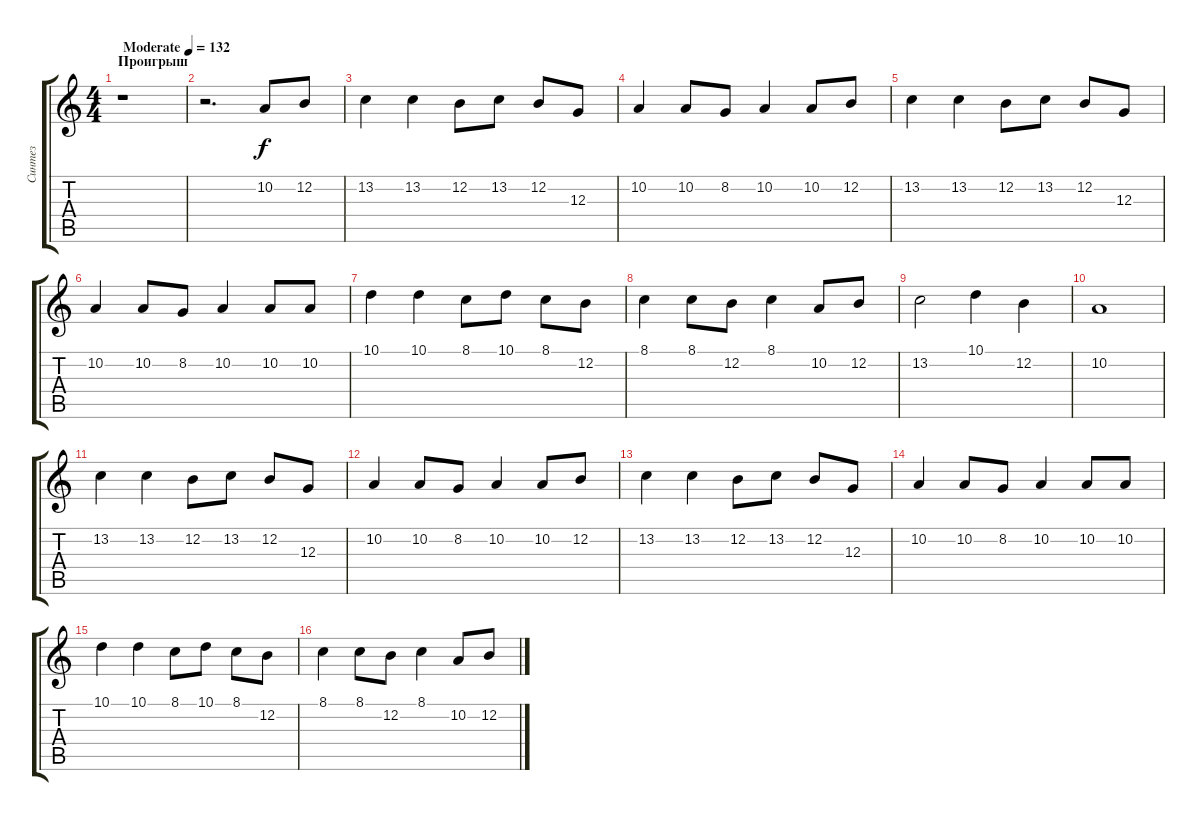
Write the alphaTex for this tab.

\track ("Синтез" "Синтез") {instrument sopranosax}
\staff {score tabs}
\tuning (E4 B3 G3 D3 A2 E2) {hide}
\ts (4 4)
\section ("" "Проигрыш")
\tempo (132 "Moderate")
\clef g2
\ks c
r.1{dy f instrument sopranosax} |
r.2{d} 10.2.8 12.2.8 |
13.2.4 13.2.4 12.2.8 13.2.8 12.2.8 12.3.8 |
10.2.4 10.2.8 8.2.8 10.2.4 10.2.8 12.2.8 |
13.2.4 13.2.4 12.2.8 13.2.8 12.2.8 12.3.8 |
10.2.4 10.2.8 8.2.8 10.2.4 10.2.8 10.2.8 |
10.1.4 10.1.4 8.1.8 10.1.8 8.1.8 12.2.8 |
8.1.4 8.1.8 12.2.8 8.1.4 10.2.8 12.2.8 |
13.2.2 10.1.4 12.2.4 |
10.2.1 |
13.2.4 13.2.4 12.2.8 13.2.8 12.2.8 12.3.8 |
10.2.4 10.2.8 8.2.8 10.2.4 10.2.8 12.2.8 |
13.2.4 13.2.4 12.2.8 13.2.8 12.2.8 12.3.8 |
10.2.4 10.2.8 8.2.8 10.2.4 10.2.8 10.2.8 |
10.1.4 10.1.4 8.1.8 10.1.8 8.1.8 12.2.8 |
8.1.4 8.1.8 12.2.8 8.1.4 10.2.8 12.2.8
